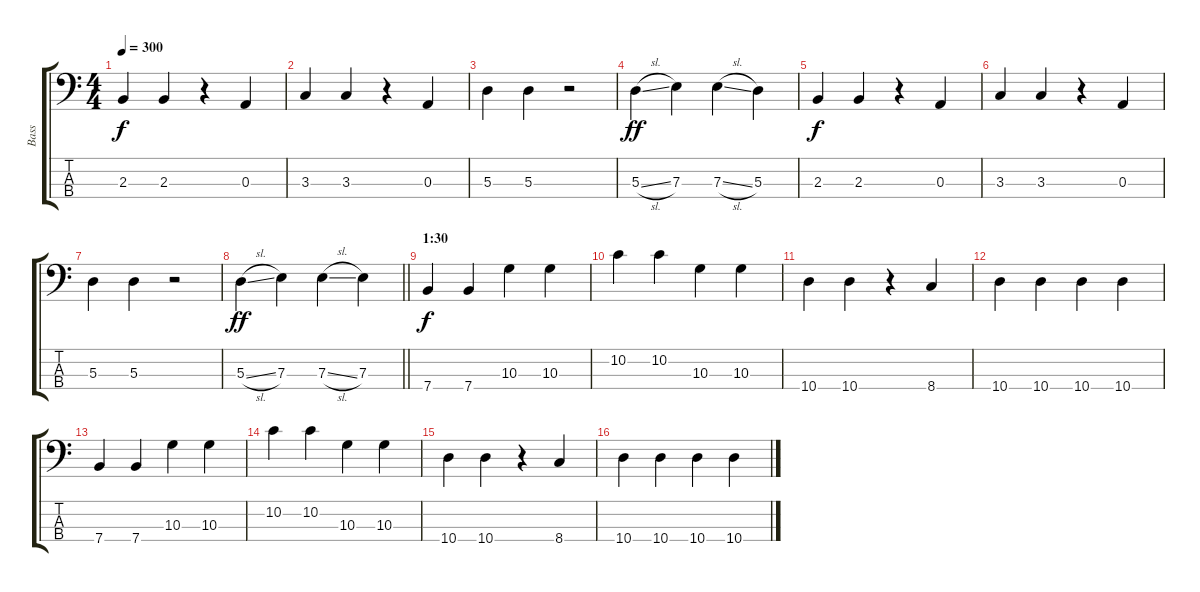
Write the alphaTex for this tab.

\track ("Bass" "Bass") {instrument electricbassfinger}
\staff {score tabs}
\tuning (G2 D2 A1 E1) {hide}
\ts (4 4)
\tempo 300
\clef f4
\ks c
2.3.4{dy f} 2.3.4 r.4 0.3.4 |
3.3.4 3.3.4 r.4 0.3.4 |
5.3.4 5.3.4 r.2 |
5.3{sl}.4{dy ff} 7.3.4 7.3{sl}.4 5.3.4 |
2.3.4{dy f} 2.3.4 r.4 0.3.4 |
3.3.4 3.3.4 r.4 0.3.4 |
5.3.4 5.3.4 r.2 |
\barLineRight lightlight
5.3{sl}.4{dy ff} 7.3.4 7.3{sl}.4 7.3.4 |
\section ("" "1:30")
7.4.4{dy f} 7.4.4 10.3.4 10.3.4 |
10.2.4 10.2.4 10.3.4 10.3.4 |
10.4.4 10.4.4 r.4 8.4.4 |
10.4.4 10.4.4 10.4.4 10.4.4 |
7.4.4 7.4.4 10.3.4 10.3.4 |
10.2.4 10.2.4 10.3.4 10.3.4 |
10.4.4 10.4.4 r.4 8.4.4 |
10.4.4 10.4.4 10.4.4 10.4.4
